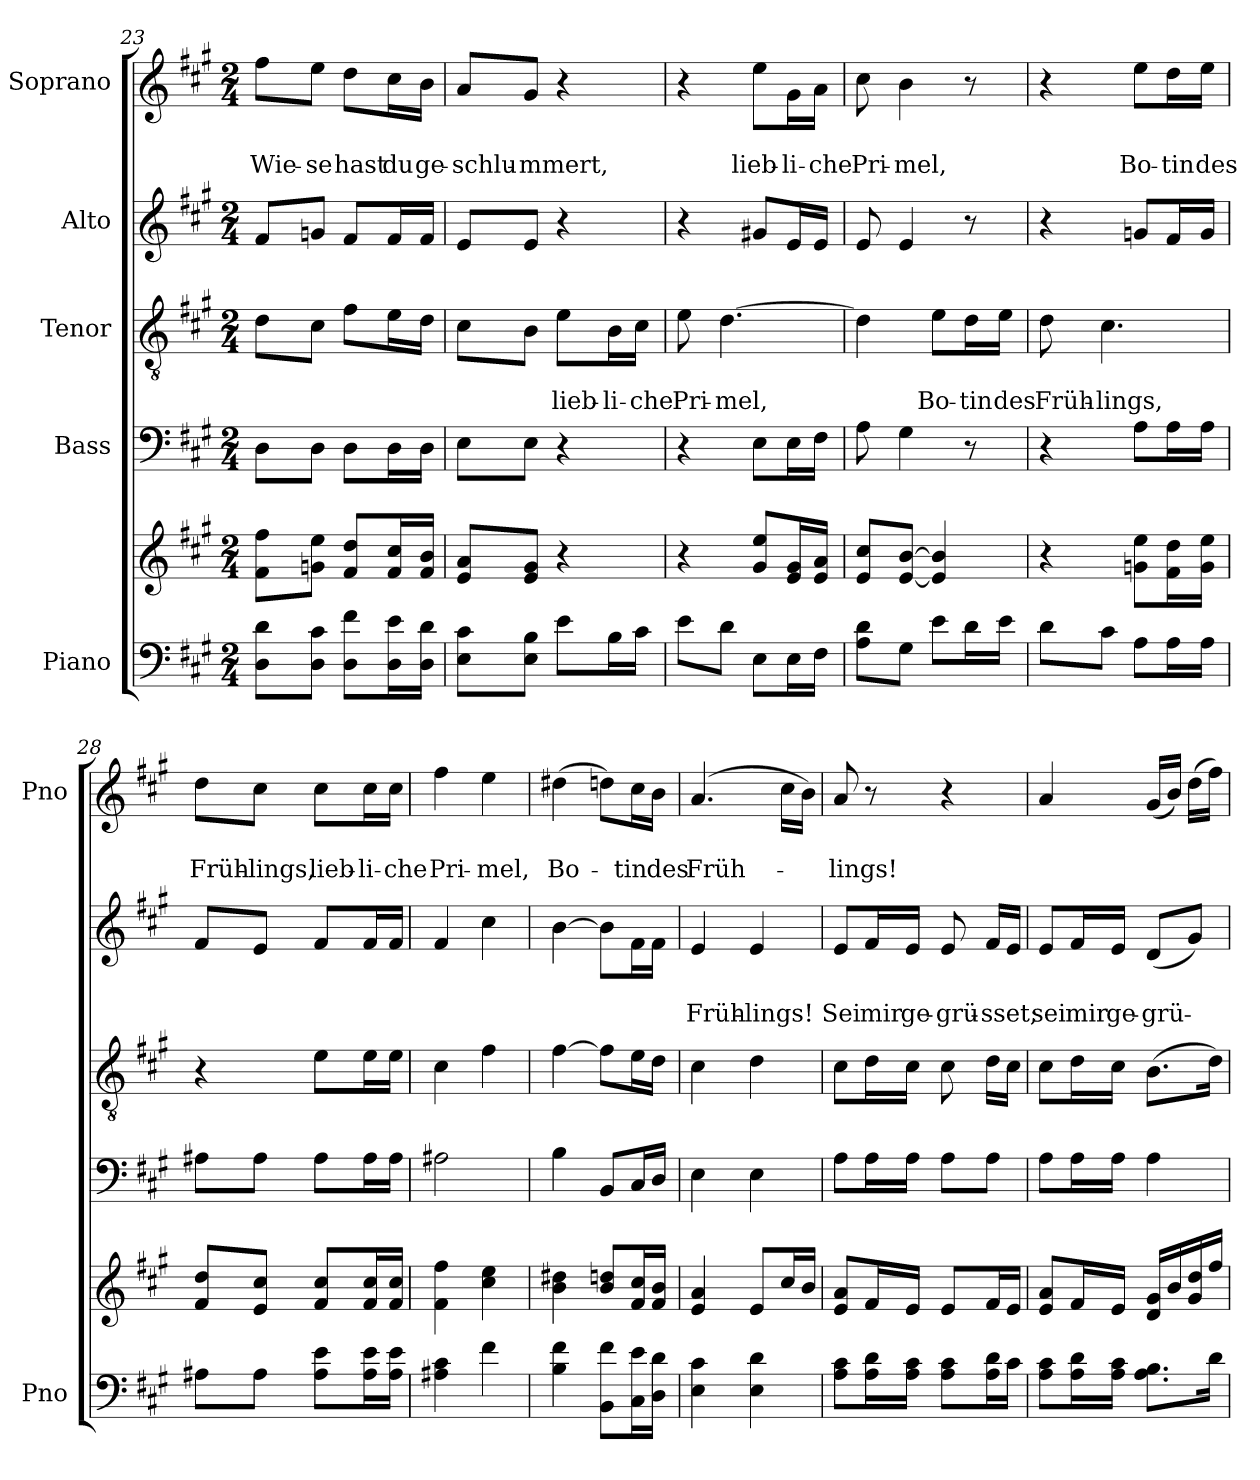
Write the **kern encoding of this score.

**kern	**kern	**kern	**kern	**text	**text	**kern	**text	**text	**kern	**text	**text
*part5	*part5	*part4	*part3	*part3	*part3	*part2	*part2	*part2	*part1	*part1	*part1
*staff6	*staff5	*staff4	*staff3	*staff3	*staff3	*staff2	*staff2	*staff2	*staff1	*staff1	*staff1
*I"Piano	*	*I"Bass	*I"Tenor	*	*	*I"Alto	*	*	*I"Soprano	*	*
*I'Pno	*	*	*	*	*	*	*	*	*I'Pno	*	*
!!LO:PB:g=z
*clefF4	*clefG2	*clefF4	*clefGv2	*	*	*clefG2	*	*	*clefG2	*	*
*k[f#c#g#]	*k[f#c#g#]	*k[f#c#g#]	*k[f#c#g#]	*	*	*k[f#c#g#]	*	*	*k[f#c#g#]	*	*
*A:	*A:	*A:	*A:	*	*	*A:	*	*	*A:	*	*
*M2/4	*M2/4	*M2/4	*M2/4	*	*	*M2/4	*	*	*M2/4	*	*
=23	=23	=23	=23	=23	=23	=23	=23	=23	=23	=23	=23
!	!	!	!	!	!	!	!	!	!	!	!LO:LY:b
8D\ 8d\L	8f#\ 8ff#\L	8D\L	8d\L	.	.	8f#/L	.	.	8ff#\L	.	Wie-
!	!	!	!	!	!	!	!	!	!	!	!LO:LY:b
8D\ 8c#\J	8gn\ 8ee\J	8D\J	8c#\J	.	.	8gn/J	.	.	8ee\J	.	-se
!	!	!	!	!	!	!	!	!	!	!	!LO:LY:b
8D\ 8f#\L	8f#/ 8dd/L	8D\L	8f#\L	.	.	8f#/L	.	.	8dd\L	.	hast
!	!	!	!	!	!	!	!	!	!	!	!LO:LY:b
16D\ 16e\L	16f#/ 16cc#/L	16D\L	16e\L	.	.	16f#/L	.	.	16cc#\L	.	du
!	!	!	!	!	!	!	!	!	!	!	!LO:LY:b
16D\ 16d\JJ	16f#/ 16b/JJ	16D\JJ	16d\JJ	.	.	16f#/JJ	.	.	16b\JJ	.	ge-
=24	=24	=24	=24	=24	=24	=24	=24	=24	=24	=24	=24
!	!	!	!	!	!	!	!	!	!	!	!LO:LY:b
8E\ 8c#\L	8e/ 8a/L	8E\L	8c#\L	.	.	8e/L	.	.	8a/L	.	-schlu-
!	!	!	!	!	!	!	!	!	!	!	!LO:LY:b
8E\ 8B\J	8e/ 8g#/J	8E\J	8B\J	.	.	8e/J	.	.	8g#/J	.	-mmert,
!	!	!	!	!	!LO:LY:b	!	!	!	!	!	!
8e\L	4r	4r	8e\L	.	lieb-	4r	.	.	4r	.	.
!	!	!	!	!	!LO:LY:b	!	!	!	!	!	!
16B\L	.	.	16B\L	.	-li-	.	.	.	.	.	.
!	!	!	!	!	!LO:LY:b	!	!	!	!	!	!
16c#\JJ	.	.	16c#\JJ	.	-che	.	.	.	.	.	.
=25	=25	=25	=25	=25	=25	=25	=25	=25	=25	=25	=25
!	!	!	!	!	!LO:LY:b	!	!	!	!	!	!
8e\L	4r	4r	8e\	.	Pri-	4r	.	.	4r	.	.
!	!	!	!	!	!LO:LY:b	!	!	!	!	!	!
8d\J	.	.	[4.d\	.	-mel,	.	.	.	.	.	.
!	!	!	!	!	!	!	!	!	!	!	!LO:LY:b
8E\L	8g#/ 8ee/L	8E\L	.	.	.	8g#X/L	.	.	8ee\L	.	lieb-
!	!	!	!	!	!	!	!	!	!	!	!LO:LY:b
16E\L	16e/ 16g#/L	16E\L	.	.	.	16e/L	.	.	16g#\L	.	-li-
!	!	!	!	!	!	!	!	!	!	!	!LO:LY:b
16F#\JJ	16e/ 16a/JJ	16F#\JJ	.	.	.	16e/JJ	.	.	16a\JJ	.	-che
=26	=26	=26	=26	=26	=26	=26	=26	=26	=26	=26	=26
!	!	!	!	!	!	!	!	!	!	!	!LO:LY:b
8A\ 8d\L	8e/ 8cc#/L	8A\	4d\]	.	.	8e/	.	.	8cc#\	.	Pri-
!	!	!	!	!	!	!	!	!	!	!	!LO:LY:b
8G#\J	[8e/ [8b/J	4G#\	.	.	.	4e/	.	.	4b\	.	-mel,
!	!	!	!	!	!LO:LY:b	!	!	!	!	!	!
8e\L	4e/] 4b/]	.	8e\L	.	Bo-	.	.	.	.	.	.
!	!	!	!	!	!LO:LY:b	!	!	!	!	!	!
16d\L	.	8r	16d\L	.	-tin	8r	.	.	8r	.	.
!	!	!	!	!	!LO:LY:b	!	!	!	!	!	!
16e\JJ	.	.	16e\JJ	.	des	.	.	.	.	.	.
!!LO:LB:g=z
=27	=27	=27	=27	=27	=27	=27	=27	=27	=27	=27	=27
!	!	!	!	!	!LO:LY:b	!	!	!	!	!	!
8d\L	4r	4r	8d\	.	Früh-	4r	.	.	4r	.	.
!	!	!	!	!	!LO:LY:b	!	!	!	!	!	!
8c#\J	.	.	4.c#\	.	-lings,	.	.	.	.	.	.
!	!	!	!	!	!	!	!	!	!	!	!LO:LY:b
8A\L	8gn\ 8ee\L	8A\L	.	.	.	8gn/L	.	.	8ee\L	.	Bo-
!	!	!	!	!	!	!	!	!	!	!	!LO:LY:b
16A\L	16f#\ 16dd\L	16A\L	.	.	.	16f#/L	.	.	16dd\L	.	-tin
!	!	!	!	!	!	!	!	!	!	!	!LO:LY:b
16A\JJ	16g\ 16ee\JJ	16A\JJ	.	.	.	16g/JJ	.	.	16ee\JJ	.	des
=28	=28	=28	=28	=28	=28	=28	=28	=28	=28	=28	=28
!	!	!	!	!	!	!	!	!	!	!	!LO:LY:b
8A#X\L	8f#/ 8dd/L	8A#X\L	4r	.	.	8f#/L	.	.	8dd\L	.	Früh-
!	!	!	!	!	!	!	!	!	!	!	!LO:LY:b
8A#\J	8e/ 8cc#/J	8A#\J	.	.	.	8e/J	.	.	8cc#\J	.	-lings,
!	!	!	!	!	!	!	!	!	!	!	!LO:LY:b
8A#\ 8e\L	8f#/ 8cc#/L	8A#\L	8e\L	.	.	8f#/L	.	.	8cc#\L	.	lieb-
!	!	!	!	!	!	!	!	!	!	!	!LO:LY:b
16A#\ 16e\L	16f#/ 16cc#/L	16A#\L	16e\L	.	.	16f#/L	.	.	16cc#\L	.	-li-
!	!	!	!	!	!	!	!	!	!	!	!LO:LY:b
16A#\ 16e\JJ	16f#/ 16cc#/JJ	16A#\JJ	16e\JJ	.	.	16f#/JJ	.	.	16cc#\JJ	.	-che
=29	=29	=29	=29	=29	=29	=29	=29	=29	=29	=29	=29
!	!	!	!	!	!	!	!	!	!	!	!LO:LY:b
4A#X\ 4c#\	4f#\ 4ff#\	2A#X\	4c#\	.	.	4f#/	.	.	4ff#\	.	Pri-
!	!	!	!	!	!	!	!	!	!	!	!LO:LY:b
4f#\	4cc#\ 4ee\	.	4f#\	.	.	4cc#\	.	.	4ee\	.	-mel,
=30	=30	=30	=30	=30	=30	=30	=30	=30	=30	=30	=30
!	!	!	!	!	!	!	!	!	!	!	!LO:LY:b
4B\ 4f#\	4b\ 4dd#X\	4B\	[4f#\	.	.	[4b\	.	.	(>4dd#X\	.	Bo-
8BB\ 8f#\L	8b/ 8ddn/L	8BB/L	8f#\L]	.	.	8b\L]	.	.	8ddn\L)	.	.
!	!	!	!	!	!	!	!	!	!	!	!LO:LY:b
16C#\ 16e\L	16f#/ 16cc#/L	16C#/L	16e\L	.	.	16f#\L	.	.	16cc#\L	.	-tin
!	!	!	!	!	!	!	!	!	!	!	!LO:LY:b
16D\ 16d\JJ	16f#/ 16b/JJ	16D/JJ	16d\JJ	.	.	16f#\JJ	.	.	16b\JJ	.	des
=31	=31	=31	=31	=31	=31	=31	=31	=31	=31	=31	=31
!	!	!	!	!	!	!	!	!LO:LY:b	!	!	!LO:LY:b
4E\ 4c#\	4e/ 4a/	4E\	4c#\	.	.	4e/	.	Früh-	(>4.a/	.	Früh-
!	!	!	!	!	!	!	!	!LO:LY:b	!	!	!
4E\ 4d\	8e/L	4E\	4d\	.	.	4e/	.	-lings!	.	.	.
.	16cc#/L	.	.	.	.	.	.	.	16cc#\LL	.	.
.	16b/JJ	.	.	.	.	.	.	.	16b\JJ)	.	.
!!LO:PB:g=z
=32	=32	=32	=32	=32	=32	=32	=32	=32	=32	=32	=32
!	!	!	!	!	!	!	!	!LO:LY:b	!	!	!LO:LY:b
8A\ 8c#\L	8e/ 8a/L	8A\L	8c#\L	.	.	8e/L	.	Sei	8a/	.	-lings!
!	!	!	!	!	!	!	!	!LO:LY:b	!	!	!
16A\ 16d\L	16f#/L	16A\L	16d\L	.	.	16f#/L	.	mir	8r	.	.
!	!	!	!	!	!	!	!	!LO:LY:b	!	!	!
16A\ 16c#\JJ	16e/JJ	16A\JJ	16c#\JJ	.	.	16e/JJ	.	ge-	.	.	.
!	!	!	!	!	!	!	!	!LO:LY:b	!	!	!
8A\ 8c#\L	8e/L	8A\L	8c#\	.	.	8e/	.	-grü-	4r	.	.
!	!	!	!	!	!	!	!	!LO:LY:b	!	!	!
16A\ 16d\L	16f#/L	8A\J	16d\LL	.	.	16f#/LL	.	-sset;	.	.	.
16c#\JJ	16e/JJ	.	16c#\JJ	.	.	16e/JJ	.	.	.	.	.
=33	=33	=33	=33	=33	=33	=33	=33	=33	=33	=33	=33
!	!	!	!	!	!	!	!	!LO:LY:b	!	!	!
8A\ 8c#\L	8e/ 8a/L	8A\L	8c#\L	.	.	8e/L	.	sei	4a/	.	.
!	!	!	!	!	!	!	!	!LO:LY:b	!	!	!
16A\ 16d\L	16f#/L	16A\L	16d\L	.	.	16f#/L	.	mir	.	.	.
!	!	!	!	!	!	!	!	!LO:LY:b	!	!	!
16A\ 16c#\JJ	16e/JJ	16A\JJ	16c#\JJ	.	.	16e/JJ	.	ge-	.	.	.
!	!	!	!	!	!	!	!	!LO:LY:b	!	!	!
8.A\ 8.B\L	16d/ 16g#/LL	4A\	(>8.B\L	.	.	(<8d/L	.	-grü-	(<16g#/LL	.	.
.	16b/	.	.	.	.	.	.	.	16b/JJ)	.	.
.	16g#/ 16dd/	.	.	.	.	8g#/J)	.	.	(>16dd\LL	.	.
16d\Jk	16ff#/JJ	.	16d\Jk)	.	.	.	.	.	16ff#\JJ)	.	.
=	=	=	=	=	=	=	=	=	=	=	=
*-	*-	*-	*-	*-	*-	*-	*-	*-	*-	*-	*-
